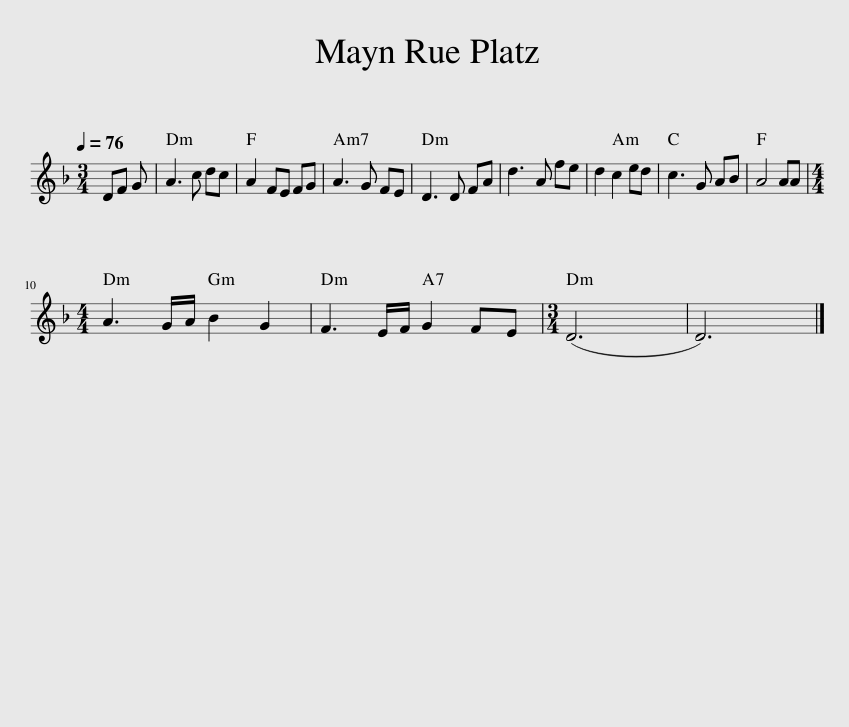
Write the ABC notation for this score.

X:1
L:1/8
Q:1/4=76
M:3/4
I:linebreak $
K:Dmin
V:1 treble
V:1
 DF G | A3 c dc | A2 FE FG | A3 G FE | D3 D FA | %5
 d3 A fe | d2 c2 ed | c3 G AB | A4 AA |$[M:4/4] A3 G/A/ B2 G2 | %10
 F3 E/F/ G2 FE |[M:3/4] (D6 | D6) |] %13
